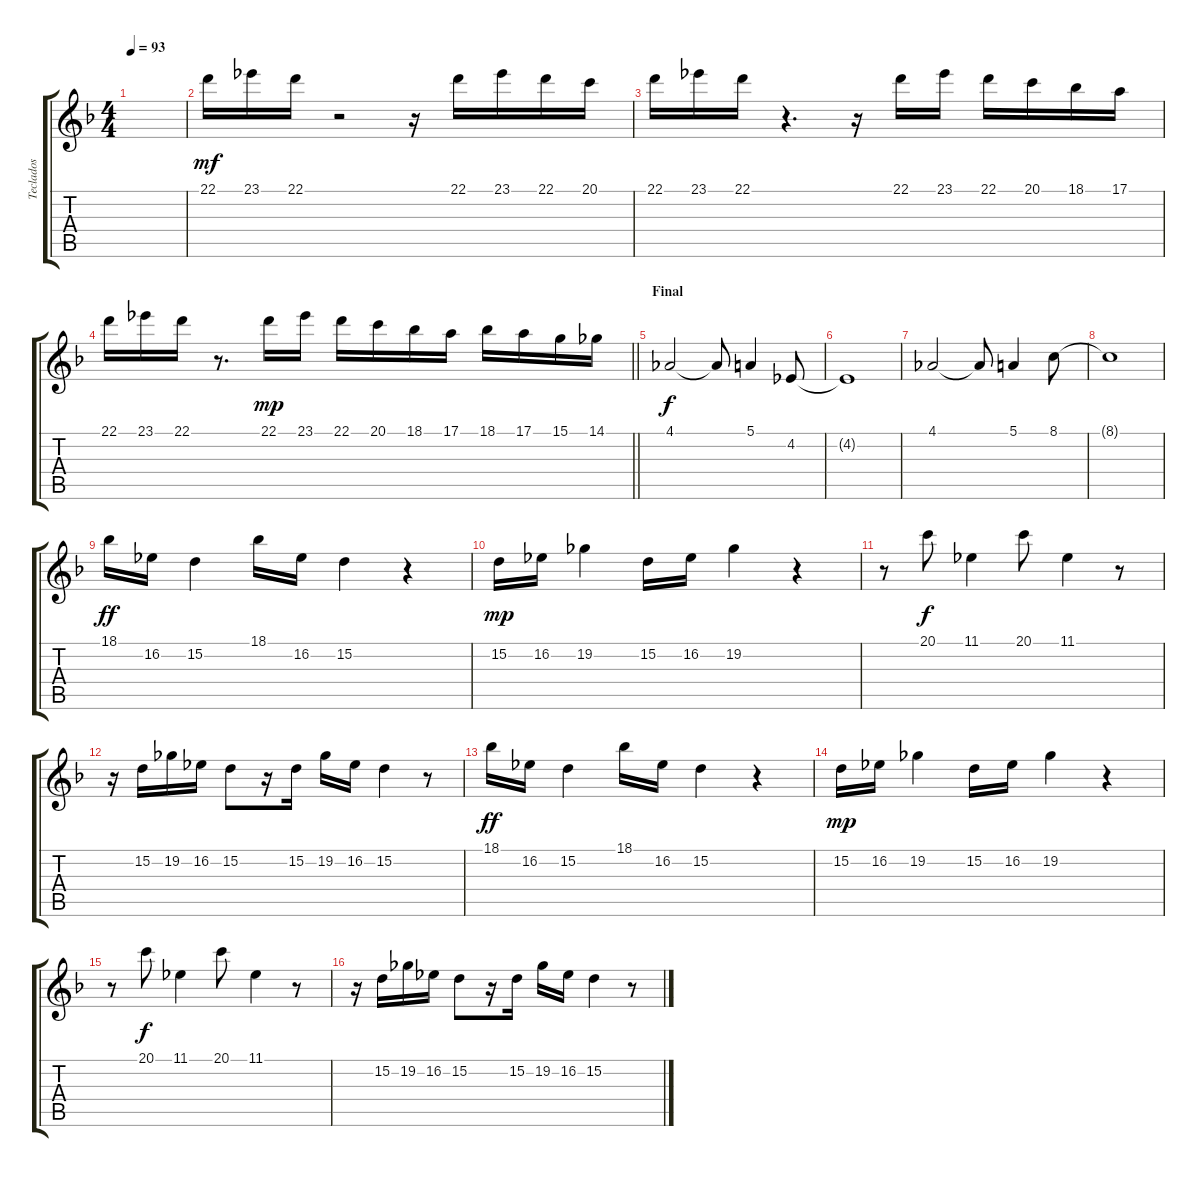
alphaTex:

\track ("Teclados" "Teclados") {instrument stringensemble1}
\staff {score tabs}
\tuning (E4 B3 G3 D3 A2 E2) {hide}
\ts (4 4)
\tempo 93
\clef g2
\ks dminor
|
22.1.16{dy mf instrument piccolo} 23.1.16 22.1.16 r.2 r.16 22.1.16 23.1.16 22.1.16 20.1.16 |
22.1.16 23.1.16 22.1.16 r.4{d} r.16 22.1.16 23.1.16 22.1.16 20.1.16 18.1.16 17.1.16 |
\barLineRight lightlight
22.1.16 23.1.16 22.1.16 r.8{d} 22.1.16{dy mp} 23.1.16 22.1.16 20.1.16 18.1.16 17.1.16 18.1.16 17.1.16 15.1.16 14.1.16 |
\section ("" "Final")
4.1.2{dy f volume 12 instrument stringensemble1} 4.1{t}.8 5.1.4 4.2.8 |
4.2{t}.1 |
4.1.2 4.1{t}.8 5.1.4 8.1.8 |
8.1{t}.1 |
18.1.16{dy ff instrument acousticgrandpiano} 16.2.16 15.2.4 18.1.16 16.2.16 15.2.4 r.4 |
15.2.16{dy mp} 16.2.16 19.2.4 15.2.16 16.2.16 19.2.4 r.4 |
r.8 20.1.8{dy f} 11.1.4 20.1.8 11.1.4 r.8 |
r.16 15.2.16 19.2.16 16.2.16 15.2.8 r.16 15.2.16 19.2.16 16.2.16 15.2.4 r.8 |
18.1.16{dy ff} 16.2.16 15.2.4 18.1.16 16.2.16 15.2.4 r.4 |
15.2.16{dy mp} 16.2.16 19.2.4 15.2.16 16.2.16 19.2.4 r.4 |
r.8 20.1.8{dy f} 11.1.4 20.1.8 11.1.4 r.8 |
r.16 15.2.16 19.2.16 16.2.16 15.2.8 r.16 15.2.16 19.2.16 16.2.16 15.2.4 r.8
